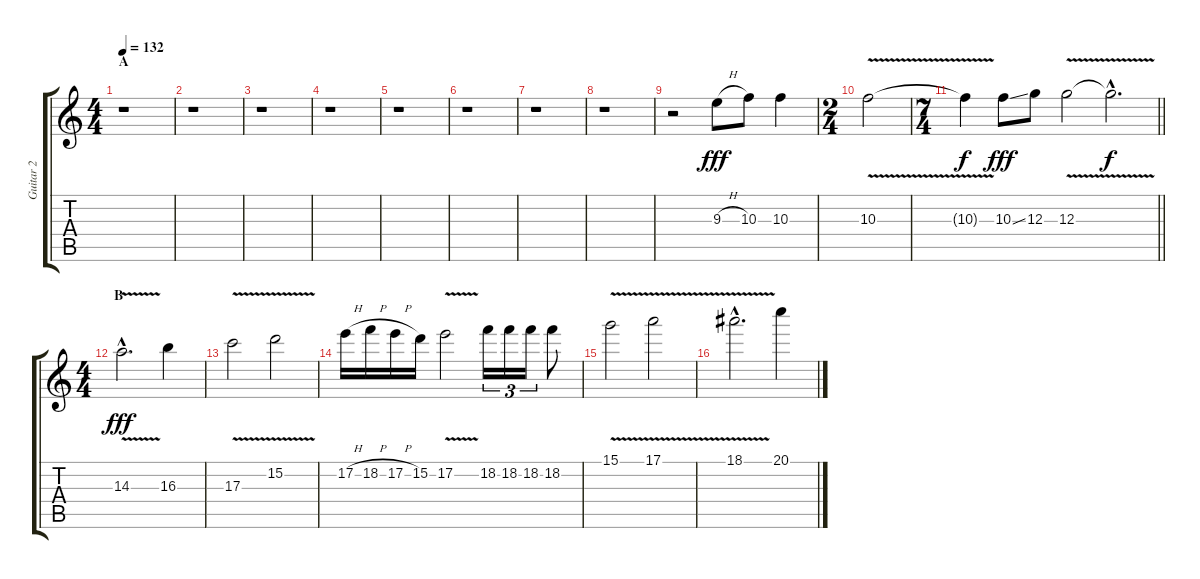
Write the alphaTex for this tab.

\track ("Guitar 2" "Guitar 2") {instrument distortionguitar}
\staff {score tabs}
\tuning (E4 B3 G3 D3 A2 E2) {hide}
\ts (4 4)
\section ("" "A")
\tempo 132
\clef g2
\ks c
r.1{dy fff instrument distortionguitar} |
r.1 |
r.1 |
r.1 |
r.1 |
r.1 |
r.1 |
r.1 |
r.2 9.3{h}.8 10.3.8 10.3.4 |
\ts (2 4)
10.3{v}.2 |
\ts (7 4)
\barLineRight lightlight
10.3{t}.4{dy f} 10.3{ss}.8{dy fff} 12.3.8 12.3{v}.2 12.3{hac t}.2{d dy f} |
\ts (4 4)
\section ("" "B")
14.3{v hac}.2{d dy fff} 16.3.4 |
17.3{v}.2 15.2{v}.2 |
17.2{h}.16 18.2{h}.16 17.2{h}.16 15.2.16 17.2{v}.2 18.2.16{tu (3 2)} 18.2.16{tu (3 2)} 18.2.16{tu (3 2)} 18.2.8 |
15.1{v}.2 17.1{v}.2 |
18.1{v hac}.2{d} 20.1.4
